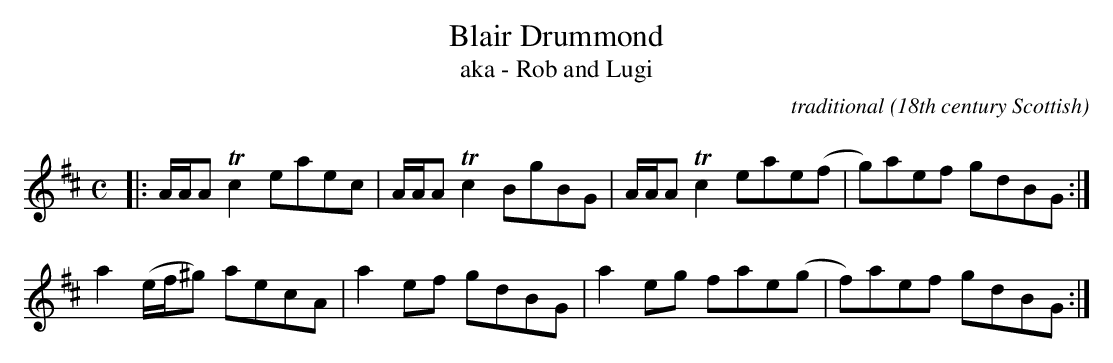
X:1
T:Blair Drummond
T: aka - Rob and Lugi
C:traditional
O:18th century Scottish
Q:288
L:1/8
M:C
K:Amix
|:A/A/A Tc2 eaec|A/A/A Tc2 BgBG|A/A/A Tc2 eae(f|g)aef gdBG:|
a2 (e/f/^g) aecA|a2 ef gdBG|a2 eg fae(g|f)aef gdBG:|
